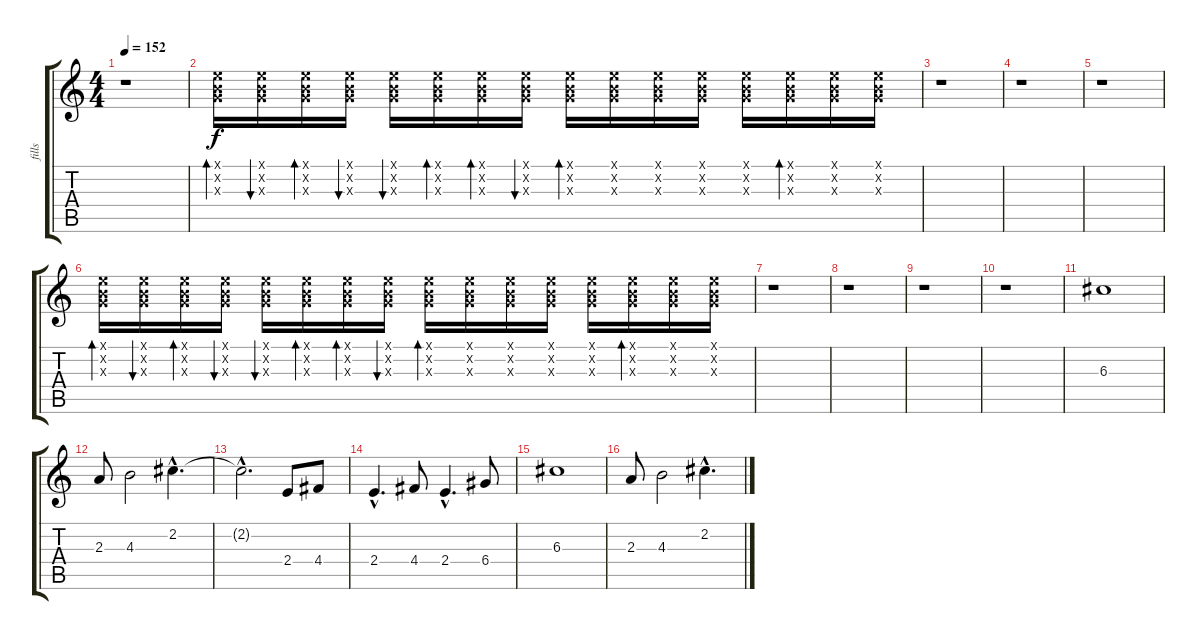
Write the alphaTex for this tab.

\track ("fills" "fills") {instrument distortionguitar}
\staff {score tabs}
\tuning (E4 B3 G3 D3 A2 E2) {hide}
\ts (4 4)
\tempo 152
\clef g2
\ks c
r.1{dy f} |
(0.1{x} 0.2{x} 0.3{x}).16{bd 120} (0.1{x} 0.2{x} 0.3{x}).16{bu 120} (0.1{x} 0.2{x} 0.3{x}).16{bd 120} (0.1{x} 0.2{x} 0.3{x}).16{bu 120} (0.1{x} 0.2{x} 0.3{x}).16{bu 120} (0.1{x} 0.2{x} 0.3{x}).16{bd 120} (0.1{x} 0.2{x} 0.3{x}).16{bd 120} (0.1{x} 0.2{x} 0.3{x}).16{bu 120} (0.1{x} 0.2{x} 0.3{x}).16{bd 120} (0.1{x} 0.2{x} 0.3{x}).16 (0.1{x} 0.2{x} 0.3{x}).16 (0.1{x} 0.2{x} 0.3{x}).16 (0.1{x} 0.2{x} 0.3{x}).16 (0.1{x} 0.2{x} 0.3{x}).16{bd 120} (0.1{x} 0.2{x} 0.3{x}).16 (0.1{x} 0.2{x} 0.3{x}).16 |
r.1 |
r.1 |
r.1 |
(0.1{x} 0.2{x} 0.3{x}).16{bd 120} (0.1{x} 0.2{x} 0.3{x}).16{bu 120} (0.1{x} 0.2{x} 0.3{x}).16{bd 120} (0.1{x} 0.2{x} 0.3{x}).16{bu 120} (0.1{x} 0.2{x} 0.3{x}).16{bu 120} (0.1{x} 0.2{x} 0.3{x}).16{bd 120} (0.1{x} 0.2{x} 0.3{x}).16{bd 120} (0.1{x} 0.2{x} 0.3{x}).16{bu 120} (0.1{x} 0.2{x} 0.3{x}).16{bd 120} (0.1{x} 0.2{x} 0.3{x}).16 (0.1{x} 0.2{x} 0.3{x}).16 (0.1{x} 0.2{x} 0.3{x}).16 (0.1{x} 0.2{x} 0.3{x}).16 (0.1{x} 0.2{x} 0.3{x}).16{bd 120} (0.1{x} 0.2{x} 0.3{x}).16 (0.1{x} 0.2{x} 0.3{x}).16 |
r.1 |
r.1 |
r.1 |
r.1 |
6.3.1{volume 15 instrument synthstrings2} |
2.3.8 4.3.2 2.2{hac}.4{d} |
2.2{hac t}.2{d} 2.4.8 4.4.8 |
2.4{hac}.4{d} 4.4.8 2.4{hac}.4{d} 6.4.8 |
6.3.1{instrument synthstrings2} |
2.3.8 4.3.2 2.2{hac}.4{d}
